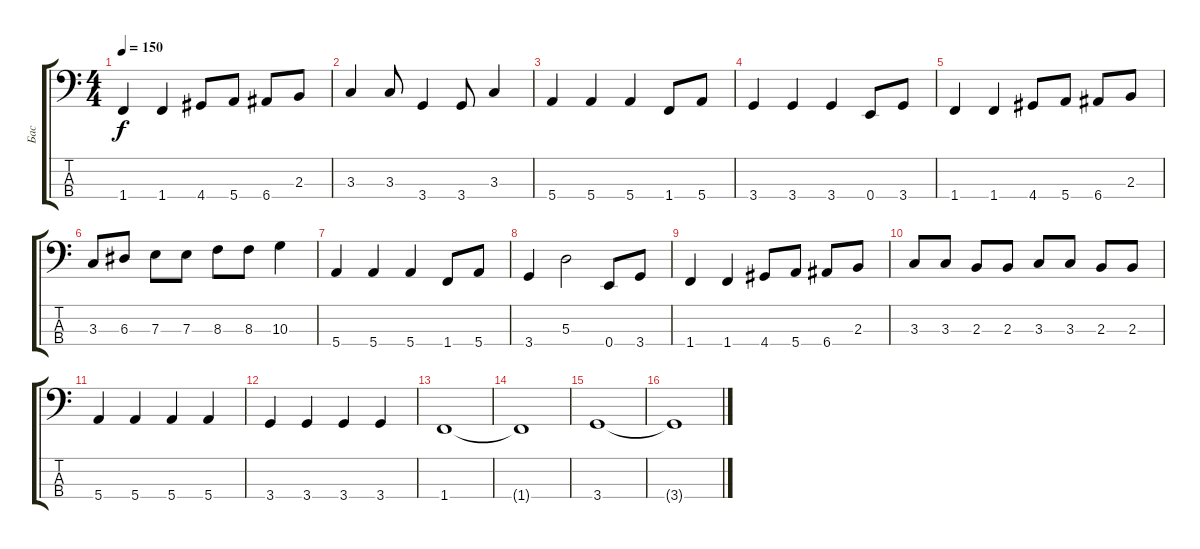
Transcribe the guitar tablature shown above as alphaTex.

\track ("Бас" "Бас") {instrument electricbassfinger}
\staff {score tabs}
\tuning (G2 D2 A1 E1) {hide}
\ts (4 4)
\tempo 150
\clef f4
\ks c
1.4.4{dy f} 1.4.4 4.4.8 5.4.8 6.4.8 2.3.8 |
3.3.4 3.3.8 3.4.4 3.4.8 3.3.4 |
5.4.4 5.4.4 5.4.4 1.4.8 5.4.8 |
3.4.4 3.4.4 3.4.4 0.4.8 3.4.8 |
1.4.4 1.4.4 4.4.8 5.4.8 6.4.8 2.3.8 |
3.3.8 6.3.8 7.3.8 7.3.8 8.3.8 8.3.8 10.3.4 |
5.4.4 5.4.4 5.4.4 1.4.8 5.4.8 |
3.4.4 5.3.2 0.4.8 3.4.8 |
1.4.4 1.4.4 4.4.8 5.4.8 6.4.8 2.3.8 |
3.3.8 3.3.8 2.3.8 2.3.8 3.3.8 3.3.8 2.3.8 2.3.8 |
5.4.4 5.4.4 5.4.4 5.4.4 |
3.4.4 3.4.4 3.4.4 3.4.4 |
1.4.1 |
1.4{t}.1 |
3.4.1 |
3.4{t}.1
